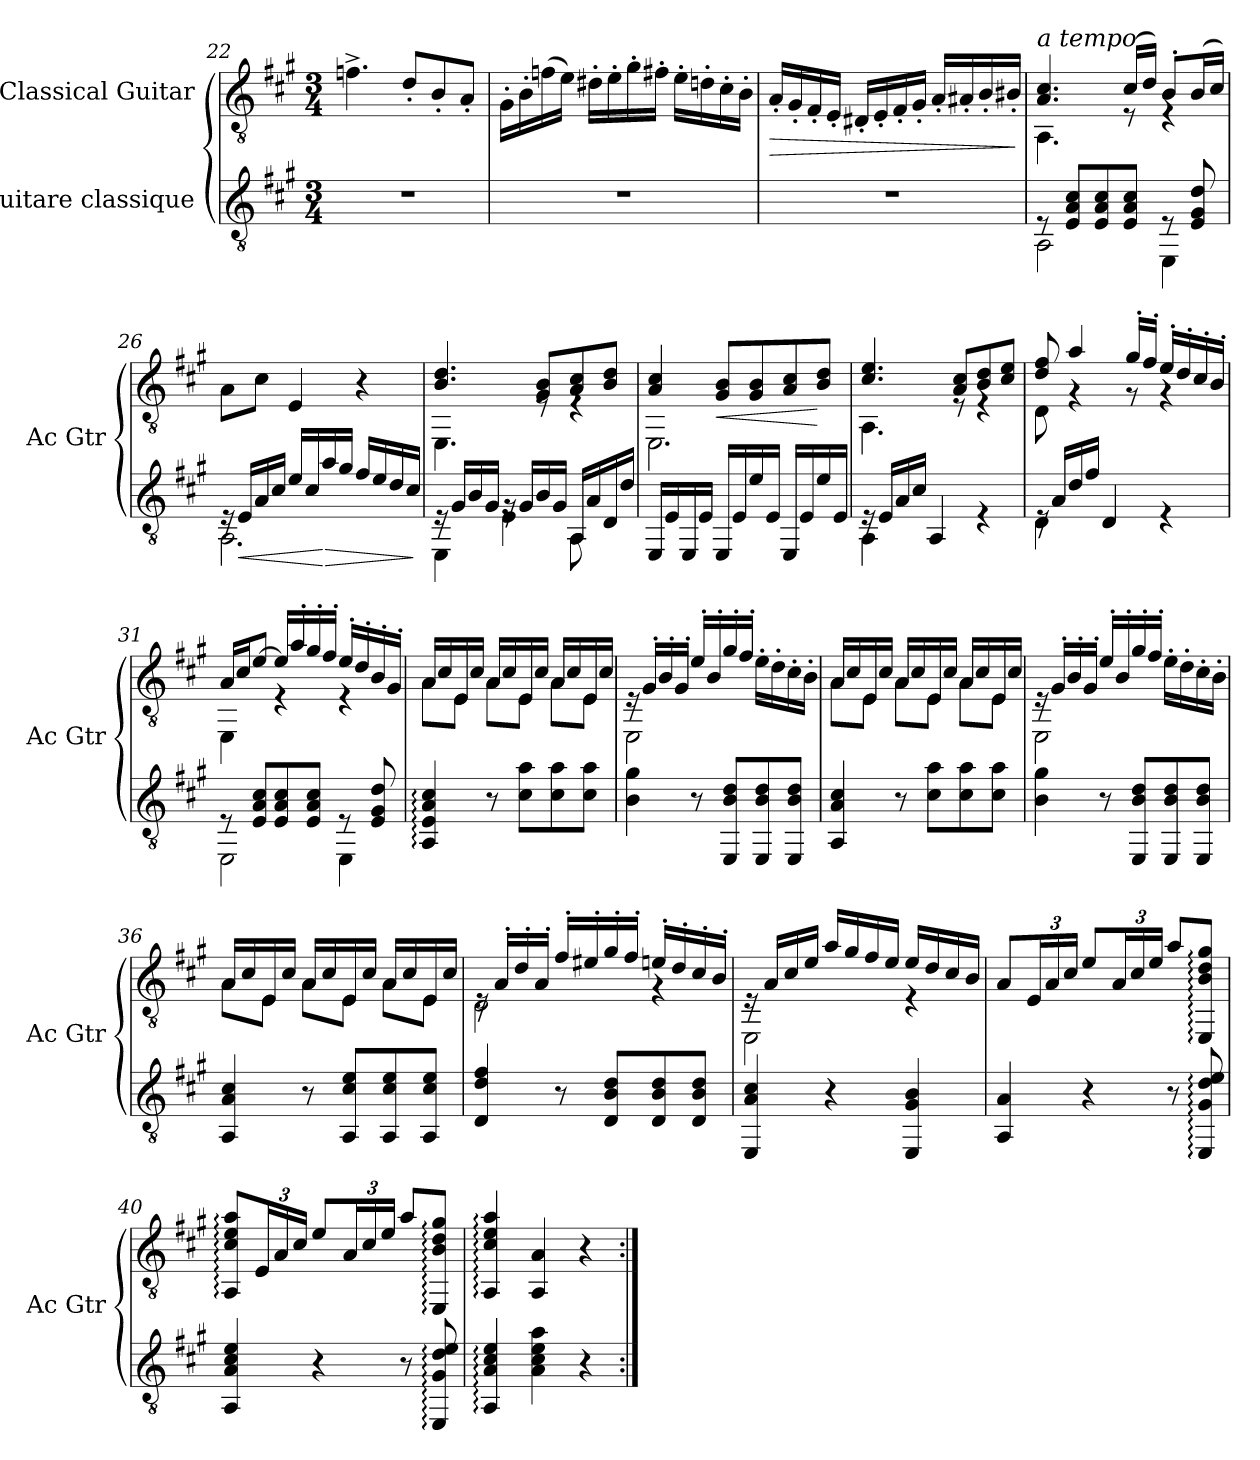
**kern	**dynam	**kern	**dynam
*part2	*part2	*part1	*part1
*staff2	*staff2	*staff1	*staff1
*I"Guitare classique	*	*I"Classical Guitar	*
*	*	*I'Ac Gtr	*
*clefGv2	*	*clefGv2	*
*k[f#c#g#]	*	*k[f#c#g#]	*
*M3/4	*	*M3/4	*
=22	=22	=22	=22
2.r	.	4.fn^\	.
.	.	8d'/L	.
.	.	8B'/	.
.	.	8A'/J	.
=23	=23	=23	=23
2.r	.	16G#'\LL	.
.	.	16B'\	.
.	.	(>16fn\	.
.	.	16e\JJ)	.
.	.	16d#X'\LL	.
.	.	16e'\	.
.	.	16g#'\	.
.	.	16f#X'\JJ	.
.	.	16e'\LL	.
.	.	16dn'\	.
.	.	16c#'\	.
.	.	16B'\JJ	.
!!LO:LB:g=z
=24	=24	=24	=24
!	!	!	!LO:HP:b
2.r	.	16A'/LL	>
.	.	16G#'/	.
.	.	16F#'/	.
.	.	16E'/JJ	.
.	.	16D#X'/LL	.
.	.	16E'/	.
.	.	16F#'/	.
.	.	16G#'/JJ	.
.	.	16A'/LL	.
.	.	16A#X'/	.
.	.	16B'/	.
.	.	16B#X'/JJ	.
.	.	.	]
=25	=25	=25	=25
*^	*	*^	*
!	!	!	!LO:TX:a:i:t=a tempo	!	!
8rE	2AA\	.	4.A/ 4.c#/	4.AA\	.
8E/ 8A/ 8c#/L	.	.	.	.	.
8E/ 8A/ 8c#/	.	.	.	.	.
8E/ 8A/ 8c#/J	.	.	(<16c#/LL	8rE	.
.	.	.	16d/JJ)	.	.
8rE	4EE\	.	8B'/L	4rE	.
8E/ 8G#/ 8d/	.	.	(<16B/L	.	.
.	.	.	16c#/JJ)	.	.
*	*	*	*v	*v	*
=26	=26	=26	=26	=26
16rE	2.AA\	.	8A\L	.
!	!	!LO:HP:b	!	!
16E/LL	.	<	.	.
16A/	.	.	8c#\J	.
16c#/JJ	.	.	.	.
16e/LL	.	.	4E/	.
16c#/	.	.	.	.
!	!	!LO:HP:n=1:b	!	!
16a/	.	[ >	.	.
16g#/JJ	.	.	.	.
16f#/LL	.	.	4r	.
16e/	.	.	.	.
16d/	.	.	.	.
16c#/JJ	.	.	.	.
*v	*v	*	*	*
.	]	.	.
=27	=27	=27	=27
*^	*	*^	*
16rE	4EE\	.	4.B/ 4.d/	4.EE\	.
16G#/LL	.	.	.	.	.
16B/	.	.	.	.	.
16G#/JJ	.	.	.	.	.
16rG	4E\	.	.	.	.
16G#/LL	.	.	.	.	.
16B/	.	.	8G#/ 8B/L	8rE	.
16G#/JJ	.	.	.	.	.
16AA/LL	8AA\	.	8A/ 8c#/	4rE	.
16A/	.	.	.	.	.
16D/	8rCyy	.	8B/ 8d/J	.	.
16d/JJ	.	.	.	.	.
*v	*v	*	*	*	*
!!LO:LB:g=z	!!
=28	=28	=28	=28	=28
16EE/LL	.	4A/ 4c#/	2.EE\	.
16E/	.	.	.	.
16EE/	.	.	.	.
16E/JJ	.	.	.	.
!	!	!	!	!LO:HP:b
16EE/LL	.	8G#/ 8B/L	.	<
16E/	.	.	.	.
16e/	.	8G#/ 8B/	.	.
16E/JJ	.	.	.	.
16EE/LL	.	8A/ 8c#/	.	.
16E/	.	.	.	.
16e/	.	8B/ 8d/J	.	[
16E/JJ	.	.	.	.
=29	=29	=29	=29	=29
*^	*	*	*	*
16rE	4AA\	.	4.c#/ 4.e/	4.AA\	.
16E/LL	.	.	.	.	.
16A/	.	.	.	.	.
16c#/JJ	.	.	.	.	.
4AA/	4rFFyy	.	.	.	.
.	.	.	8A/ 8c#/L	8rE	.
4rE	4rCyy	.	8B/ 8d/	4rE	.
.	.	.	8c#/ 8e/J	.	.
=30	=30	=30	=30	=30	=30
16rE	4D\	.	8d/ 8f#/	8D\	.
16A/LL	.	.	.	.	.
16d/	.	.	4a/	4rG	.
16f#/JJ	.	.	.	.	.
4D/	4rCyy	.	.	.	.
.	.	.	16g#'/LL	8rG	.
.	.	.	16f#'/JJ	.	.
4rE	4ryy	.	16e'/LL	4rG	.
.	.	.	16d'/	.	.
.	.	.	16c#'/	.	.
.	.	.	16B'/JJ	.	.
=31	=31	=31	=31	=31	=31
8rE	2EE\	.	16A/LL	4EE\	.
.	.	.	16c#/J	.	.
8E/ 8A/ 8c#/L	.	.	[8e/J	.	.
8E/ 8A/ 8c#/	.	.	16e/LL]	4rE	.
.	.	.	16a'/	.	.
8E/ 8A/ 8c#/J	.	.	16g#'/	.	.
.	.	.	16f#'/JJ	.	.
8rE	4EE\	.	16e'/LL	4rE	.
.	.	.	16d'/	.	.
8E/ 8G#/ 8d/	.	.	16B'/	.	.
.	.	.	16G#'/JJ	.	.
*v	*v	*	*	*	*
=32	=32	=32	=32	=32
4AA/: 4E/: 4A/: 4c#/:	.	16A/LL	8A\L	.
.	.	16c#/	.	.
.	.	16E/	8E\J	.
.	.	16c#/JJ	.	.
8r	.	16A/LL	8A\L	.
.	.	16c#/	.	.
8c#\ 8a\L	.	16E/	8E\J	.
.	.	16c#/JJ	.	.
8c#\ 8a\	.	16A/LL	8A\L	.
.	.	16c#/	.	.
8c#\ 8a\J	.	16E/	8E\J	.
.	.	16c#/JJ	.	.
!!LO:LB:g=z	!!
=33	=33	=33	=33	=33
4B\ 4g#\	.	16rE	2EE\	.
.	.	16G#'/LL	.	.
.	.	16B'/	.	.
.	.	16G#'/JJ	.	.
8r	.	16e'/LL	.	.
.	.	16B'/	.	.
8EE/ 8B/ 8d/L	.	16g#'/	.	.
.	.	16f#'/JJ	.	.
8EE/ 8B/ 8d/	.	16e'\LL	4rCyy	.
.	.	16d'\	.	.
8EE/ 8B/ 8d/J	.	16c#'\	.	.
.	.	16B'\JJ	.	.
=34	=34	=34	=34	=34
4AA/ 4A/ 4c#/	.	16A/LL	8A\L	.
.	.	16c#/	.	.
.	.	16E/	8E\J	.
.	.	16c#/JJ	.	.
8r	.	16A/LL	8A\L	.
.	.	16c#/	.	.
8c#\ 8a\L	.	16E/	8E\J	.
.	.	16c#/JJ	.	.
8c#\ 8a\	.	16A/LL	8A\L	.
.	.	16c#/	.	.
8c#\ 8a\J	.	16E/	8E\J	.
.	.	16c#/JJ	.	.
=35	=35	=35	=35	=35
4B\ 4g#\	.	16rE	2EE\	.
.	.	16G#'/LL	.	.
.	.	16B'/	.	.
.	.	16G#'/JJ	.	.
8r	.	16e'/LL	.	.
.	.	16B'/	.	.
8EE/ 8B/ 8d/L	.	16g#'/	.	.
.	.	16f#'/JJ	.	.
8EE/ 8B/ 8d/	.	16e'\LL	4rEyy	.
.	.	16d'\	.	.
8EE/ 8B/ 8d/J	.	16c#'\	.	.
.	.	16B'\JJ	.	.
=36	=36	=36	=36	=36
4AA/ 4A/ 4c#/	.	16A/LL	8A\L	.
.	.	16c#/	.	.
.	.	16E/	8E\J	.
.	.	16c#/JJ	.	.
8r	.	16A/LL	8A\L	.
.	.	16c#/	.	.
8AA/ 8c#/ 8e/L	.	16E/	8E\J	.
.	.	16c#/JJ	.	.
8AA/ 8c#/ 8e/	.	16A/LL	8A\L	.
.	.	16c#/	.	.
8AA/ 8c#/ 8e/J	.	16E/	8E\J	.
.	.	16c#/JJ	.	.
!!LO:LB:g=z	!!
=37	=37	=37	=37	=37
4D/ 4d/ 4f#/	.	16rE	2D\	.
.	.	16A'/LL	.	.
.	.	16d'/	.	.
.	.	16A'/JJ	.	.
8r	.	16f#'/LL	.	.
.	.	16e#X'/	.	.
8D/ 8B/ 8d/L	.	16g#'/	.	.
.	.	16f#'/JJ	.	.
8D/ 8B/ 8d/	.	16en'/LL	4rG	.
.	.	16d'/	.	.
8D/ 8B/ 8d/J	.	16c#'/	.	.
.	.	16B'/JJ	.	.
=38	=38	=38	=38	=38
4EE/ 4A/ 4c#/	.	16rE	2EE\	.
.	.	16A/LL	.	.
.	.	16c#/	.	.
.	.	16e/JJ	.	.
4r	.	16a/LL	.	.
.	.	16g#/	.	.
.	.	16f#/	.	.
.	.	16e/JJ	.	.
4EE/ 4G#/ 4B/	.	16e/LL	4rE	.
.	.	16d/	.	.
.	.	16c#/	.	.
.	.	16B/JJ	.	.
*	*	*v	*v	*
=39	=39	=39	=39
4AA/ 4A/	.	8A/L	.
*	*	*Xbrackettup	*
.	.	24E/L	.
.	.	24A/	.
.	.	24c#/JJ	.
4r	.	8e/L	.
.	.	24A/L	.
.	.	24c#/	.
.	.	24e/JJ	.
8r	.	8a/L	.
8EE/: 8G#/: 8d/: 8e/:	.	8EE/: 8B/: 8d/: 8g#/:J	.
=40	=40	=40	=40
4AA/ 4A/ 4c#/ 4e/	.	8AA/: 8c#/: 8e/: 8a/:L	.
.	.	24E/L	.
.	.	24A/	.
.	.	24c#/JJ	.
4r	.	8e/L	.
.	.	24A/L	.
.	.	24c#/	.
.	.	24e/JJ	.
8r	.	8a/L	.
8EE/: 8G#/: 8d/: 8e/:	.	8EE/: 8B/: 8d/: 8g#/:J	.
=41	=41	=41	=41
4AA/: 4A/: 4c#/: 4e/:	.	4AA/: 4c#/: 4e/: 4a/:	.
4A\ 4c#\ 4e\ 4a\	.	4AA/ 4A/	.
4r	.	4r	.
=:|!	=:|!	=:|!	=:|!
*-	*-	*-	*-
